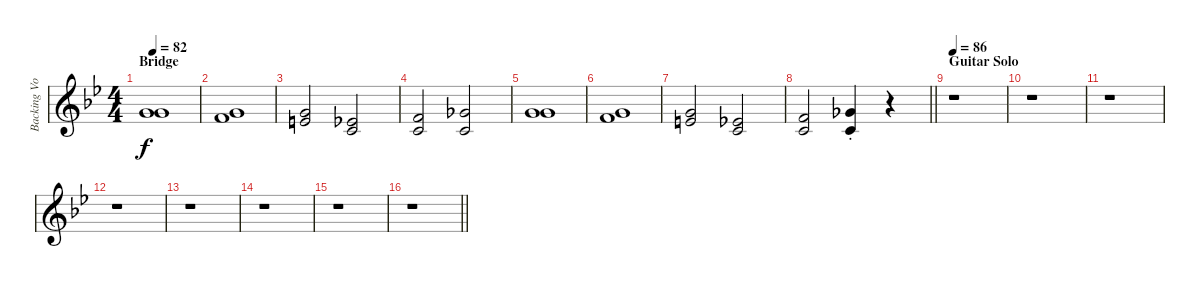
\track ("Backing Vocals" "Backing Vo") {instrument altosax}
\staff {score}
\tuning (E4 B3 G3 D3 A2 E2) {hide}
\ts (4 4)
\section ("" "Bridge")
\tempo 82
\clef g2
\ks gminor
(8.2 12.3).1{dy f} |
(8.2 10.3).1 |
(8.2 9.3).2 (4.2 5.3).2 |
(10.3 10.4).2 (11.3 10.4).2 |
(8.2 12.3).1 |
(8.2 10.3).1 |
(8.2 9.3).2 (4.2 5.3).2 |
\barLineRight lightlight
(10.3 10.4).2 (11.3{st} 10.4{st}).4 r.4 |
\section ("" "Guitar Solo")
\tempo 86
r.1 |
r.1 |
r.1 |
r.1 |
r.1 |
r.1 |
r.1 |
\barLineRight lightlight
r.1
